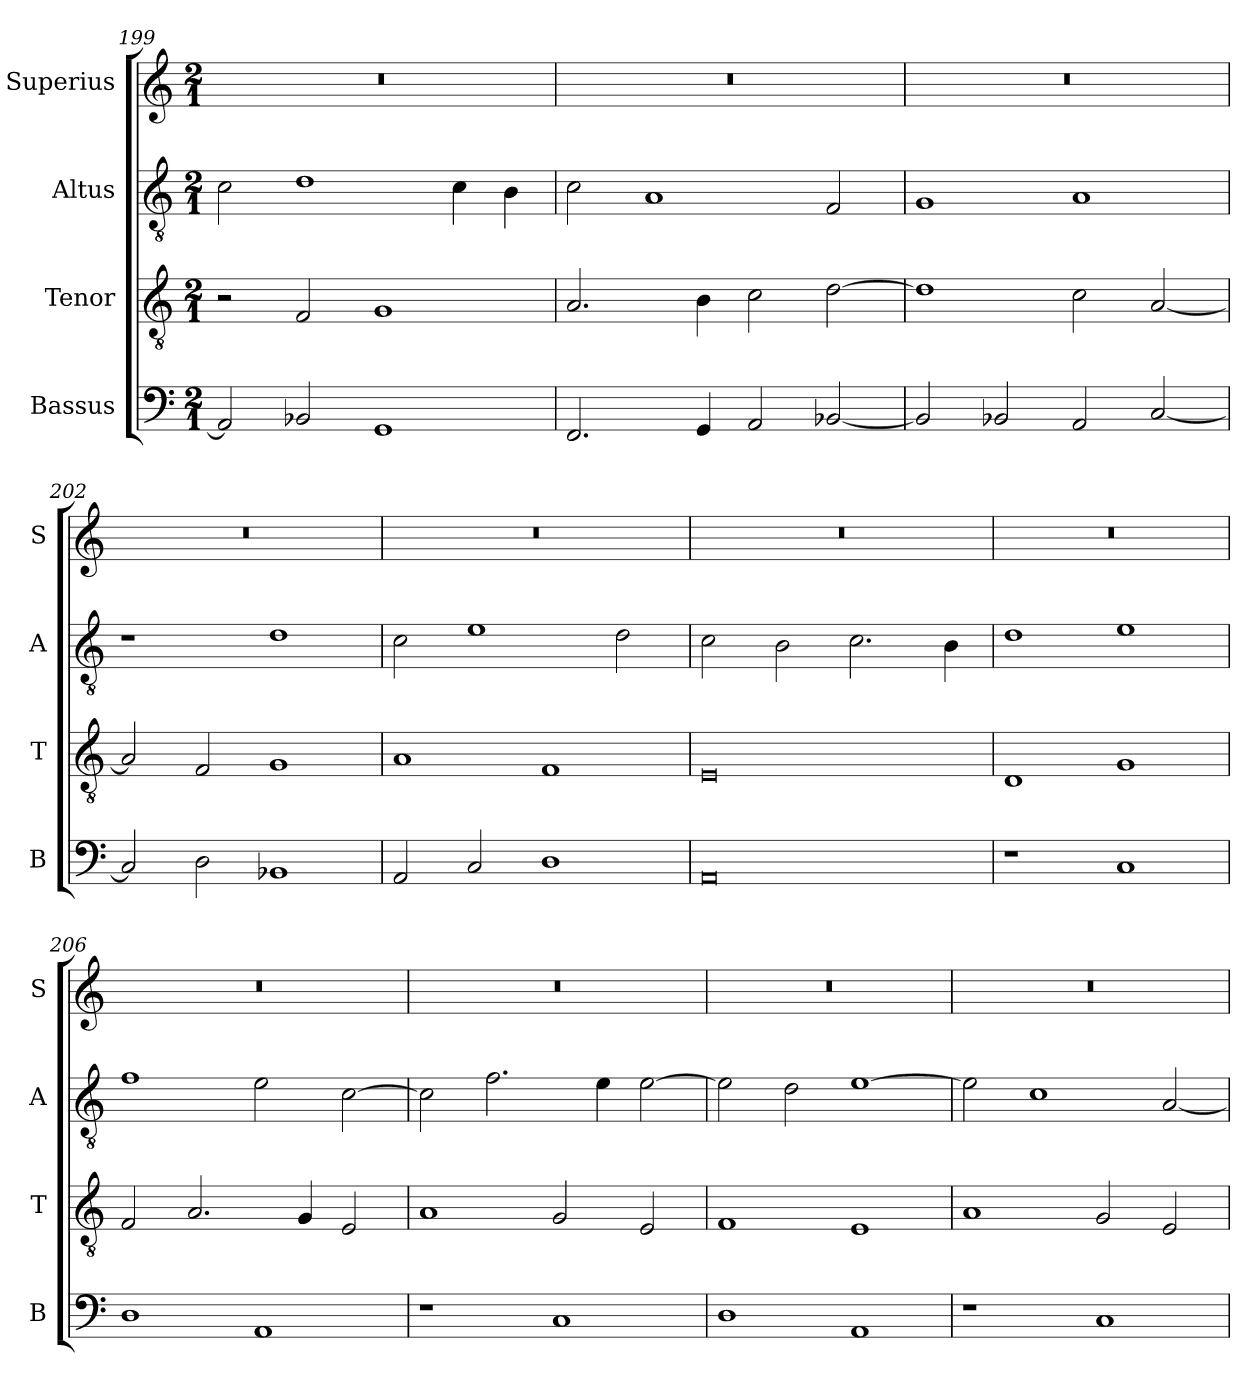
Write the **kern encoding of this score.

**kern	**kern	**kern	**kern
*part4	*part3	*part2	*part1
*staff4	*staff3	*staff2	*staff1
*I"Bassus	*I"Tenor	*I"Altus	*I"Superius
*I'B	*I'T	*I'A	*I'S
*clefF4	*clefGv2	*clefGv2	*clefG2
*k[]	*k[]	*k[]	*k[]
*M2/1	*M2/1	*M2/1	*M2/1
=199	=199	=199	=199
2AA/]	2r	2c\	0r
2BB-X/	2F/	1d	.
1GG	1G	.	.
.	.	4c\	.
.	.	4B\	.
=200	=200	=200	=200
2.FF/	2.A/	2c\	0r
.	.	1A	.
4GG/	4B\	.	.
2AA/	2c\	.	.
[2BB-X/	[2d\	2F/	.
=201	=201	=201	=201
2BB-/]	1d]	1G	0r
2BB-X/	.	.	.
2AA/	2c\	1A	.
[2C/	[2A/	.	.
=202	=202	=202	=202
2C/]	2A/]	1r	0r
2D\	2F/	.	.
1BB-X	1G	1d	.
=203	=203	=203	=203
2AA/	1A	2c\	0r
2C/	.	1e	.
1D	1F	.	.
.	.	2d\	.
=204	=204	=204	=204
0AA	0E	2c\	0r
.	.	2B\	.
.	.	2.c\	.
.	.	4B\	.
=205	=205	=205	=205
1r	1D	1d	0r
1C	1G	1e	.
=206	=206	=206	=206
1D	2F/	1f	0r
.	2.A/	.	.
1AA	.	2e\	.
.	4G/	.	.
.	2E/	[2c\	.
=207	=207	=207	=207
1r	1A	2c\]	0r
.	.	2.f\	.
1C	2G/	.	.
.	.	4e\	.
.	2E/	[2e\	.
=208	=208	=208	=208
1D	1F	2e\]	0r
.	.	2d\	.
1AA	1E	[1e	.
=209	=209	=209	=209
1r	1A	2e\]	0r
.	.	1c	.
1C	2G/	.	.
.	2E/	[2A/	.
=	=	=	=
*-	*-	*-	*-
